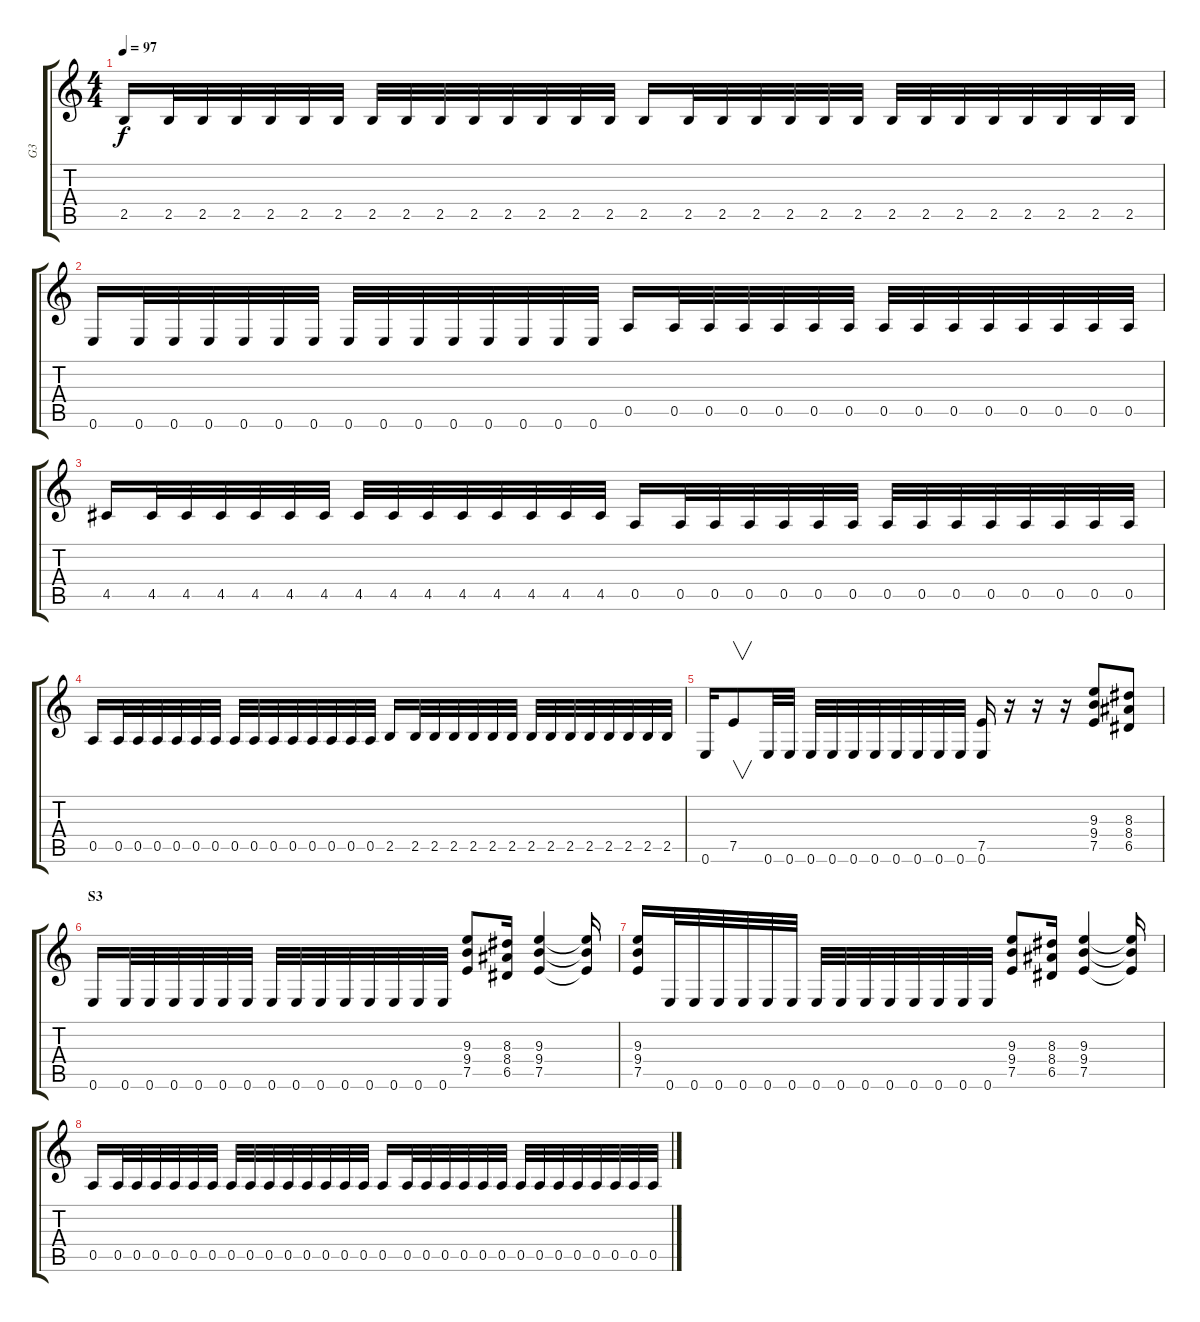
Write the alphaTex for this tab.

\track ("G3" "G3") {instrument overdrivenguitar}
\staff {score tabs}
\tuning (E4 B3 G3 D3 A2 E2) {hide}
\ts (4 4)
\tempo 97
\clef g2
\ks c
2.5.16{dy f} 2.5.32 2.5.32 2.5.32 2.5.32 2.5.32 2.5.32 2.5.32 2.5.32 2.5.32 2.5.32 2.5.32 2.5.32 2.5.32 2.5.32 2.5.16 2.5.32 2.5.32 2.5.32 2.5.32 2.5.32 2.5.32 2.5.32 2.5.32 2.5.32 2.5.32 2.5.32 2.5.32 2.5.32 2.5.32 |
0.6.16 0.6.32 0.6.32 0.6.32 0.6.32 0.6.32 0.6.32 0.6.32 0.6.32 0.6.32 0.6.32 0.6.32 0.6.32 0.6.32 0.6.32 0.5.16 0.5.32 0.5.32 0.5.32 0.5.32 0.5.32 0.5.32 0.5.32 0.5.32 0.5.32 0.5.32 0.5.32 0.5.32 0.5.32 0.5.32 |
4.5.16 4.5.32 4.5.32 4.5.32 4.5.32 4.5.32 4.5.32 4.5.32 4.5.32 4.5.32 4.5.32 4.5.32 4.5.32 4.5.32 4.5.32 0.5.16 0.5.32 0.5.32 0.5.32 0.5.32 0.5.32 0.5.32 0.5.32 0.5.32 0.5.32 0.5.32 0.5.32 0.5.32 0.5.32 0.5.32 |
0.5.16 0.5.32 0.5.32 0.5.32 0.5.32 0.5.32 0.5.32 0.5.32 0.5.32 0.5.32 0.5.32 0.5.32 0.5.32 0.5.32 0.5.32 2.5.16 2.5.32 2.5.32 2.5.32 2.5.32 2.5.32 2.5.32 2.5.32 2.5.32 2.5.32 2.5.32 2.5.32 2.5.32 2.5.32 2.5.32 |
0.6.16 7.5.8{v} 0.6.32 0.6.32 0.6.32 0.6.32 0.6.32 0.6.32 0.6.32 0.6.32 0.6.32 0.6.32 (7.5 0.6).16 r.16 r.16 r.16 (9.3 9.4 7.5).8 (8.3 8.4 6.5).8 |
\section ("" "S3")
0.6.16 0.6.32 0.6.32 0.6.32 0.6.32 0.6.32 0.6.32 0.6.32 0.6.32 0.6.32 0.6.32 0.6.32 0.6.32 0.6.32 0.6.32 (9.3 9.4 7.5).8 (8.3 8.4 6.5).16 (9.3 9.4 7.5).4 (9.3{t} 9.4{t} 7.5{t}).16 |
(9.3 9.4 7.5).16 0.6.32 0.6.32 0.6.32 0.6.32 0.6.32 0.6.32 0.6.32 0.6.32 0.6.32 0.6.32 0.6.32 0.6.32 0.6.32 0.6.32 (9.3 9.4 7.5).8 (8.3 8.4 6.5).16 (9.3 9.4 7.5).4 (9.3{t} 9.4{t} 7.5{t}).16 |
0.5.16 0.5.32 0.5.32 0.5.32 0.5.32 0.5.32 0.5.32 0.5.32 0.5.32 0.5.32 0.5.32 0.5.32 0.5.32 0.5.32 0.5.32 0.5.16 0.5.32 0.5.32 0.5.32 0.5.32 0.5.32 0.5.32 0.5.32 0.5.32 0.5.32 0.5.32 0.5.32 0.5.32 0.5.32 0.5.32
